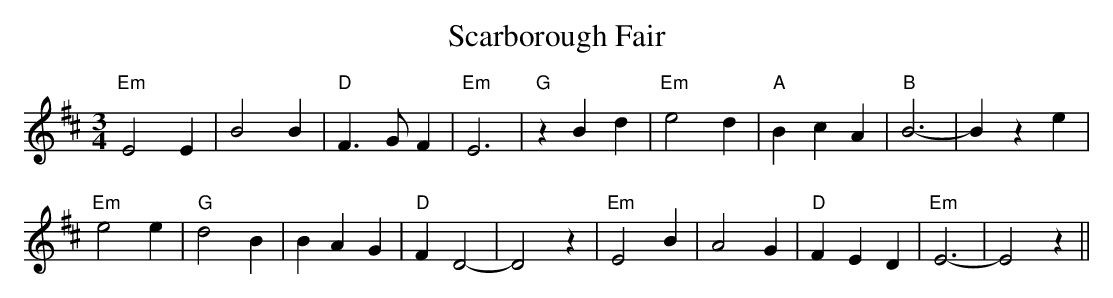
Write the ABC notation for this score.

X:1
T:Scarborough Fair
M:3/4
L:1/4
K:D
"Em"E2 E|B2 B|"D"F>G F|"Em"E3|"G"z B d|"Em"e2 d|"A"B c A|"B"B3-|B z e|
"Em"e2 e|"G"d2 B|B A G|"D"F D2-|D2 z|"Em"E2 B|A2 G|"D"F E D|"Em"E3-|E2 z||
